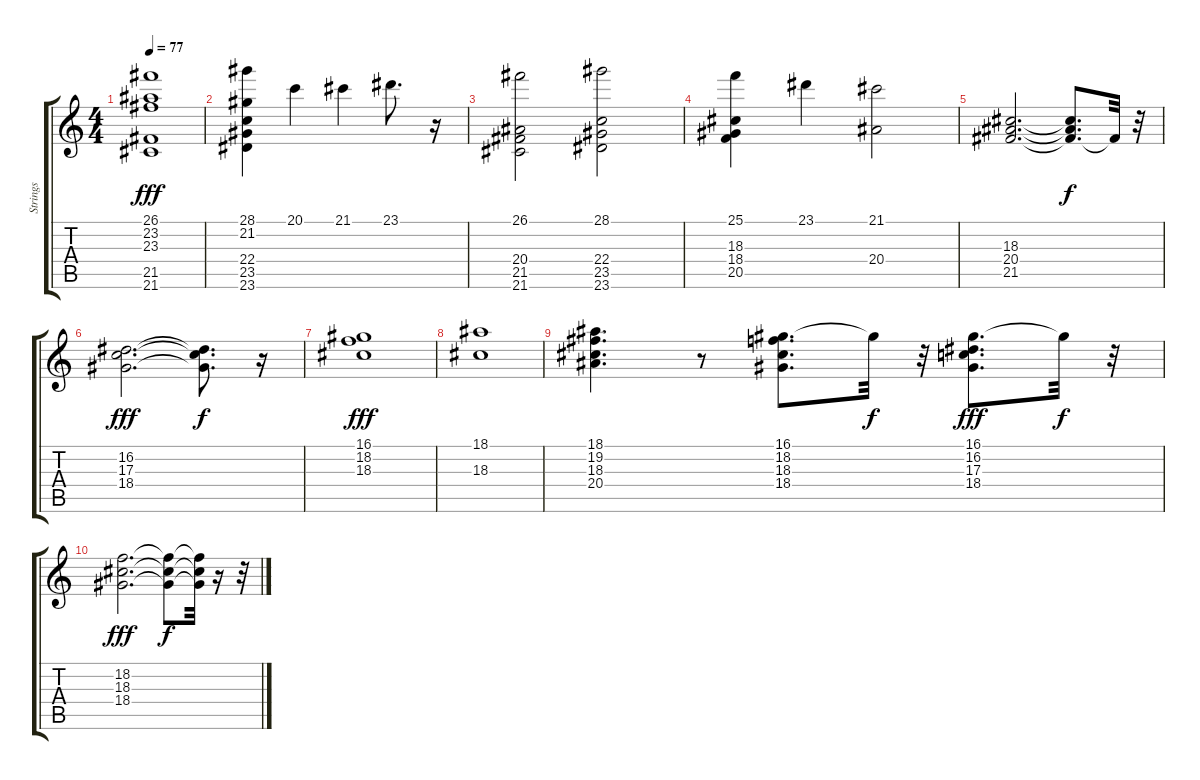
\track ("Strings " "Strings ") {instrument stringensemble1}
\staff {score tabs}
\tuning (E4 B3 G3 D3 A2 E2) {hide}
\ts (4 4)
\tempo 77
\clef g2
\ks c
(26.1 23.2 23.3 21.5 21.6).1{dy fff} |
(28.1 21.2 22.4 23.5 23.6).4 20.1.4 21.1.4 23.1.8{d} r.16 |
(26.1 20.4 21.5 21.6).2 (28.1 22.4 23.5 23.6).2 |
(25.1 18.3 18.4 20.5).4 23.1.4 (21.1 20.4).2 |
(18.3 20.4 21.5).2{d} (18.3{t} 20.4{t} 21.5{t}).8{d dy f} 21.5{t}.32 r.32 |
(16.2 17.3 18.4).2{d dy fff} (16.2{t} 17.3{t} 18.4{t}).8{d dy f} r.16 |
(16.1 18.2 18.3).1{dy fff} |
(18.1 18.3).1 |
(18.1 19.2 18.3 20.4).4{d} r.8 (16.1 18.2 18.3 18.4).8{d} 16.1{t}.32{dy f} r.32 (16.1 16.2 17.3 18.4).8{d dy fff} 16.1{t}.32{dy f} r.32 |
(18.2 18.3 18.4).2{d dy fff} (18.2{t} 18.3{t} 18.4{t}).8{dy f} (18.2{t} 18.3{t} 18.4{t}).32 r.16 r.32
